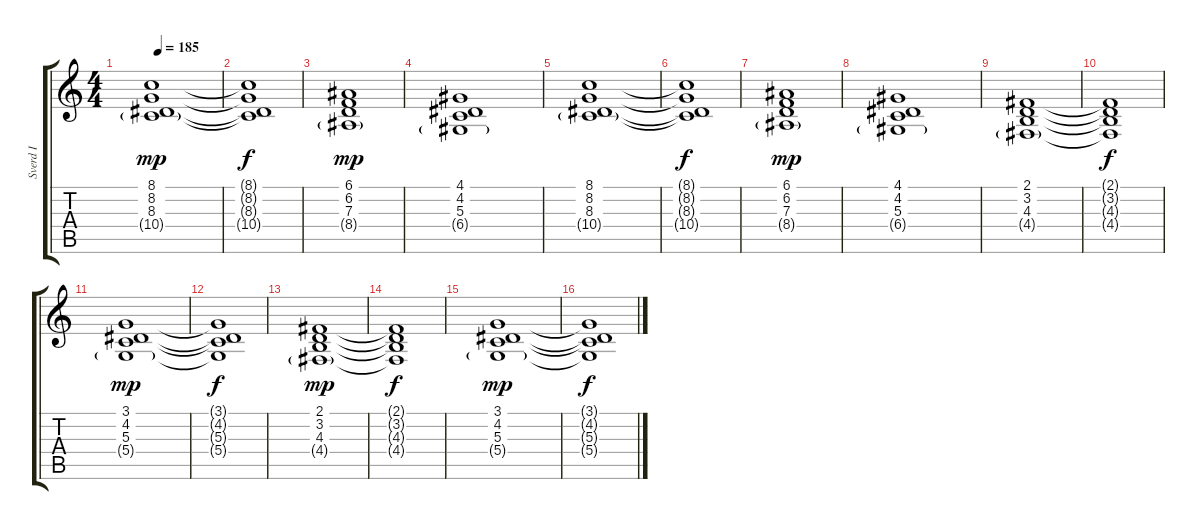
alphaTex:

\track ("Sverd I" "Sverd I") {instrument stringensemble1}
\staff {score tabs}
\tuning (E4 B3 G3 D3 A2 E2) {hide}
\ts (4 4)
\tempo 185
\clef g2
\ks c
(8.1 8.2 8.3 10.4{g}).1{dy mp} |
(8.1{t} 8.2{t} 8.3{t} 10.4{t}).1{dy f} |
(6.1 6.2 7.3 8.4{g}).1{dy mp} |
(4.1 4.2 5.3 6.4{g}).1 |
(8.1 8.2 8.3 10.4{g}).1 |
(8.1{t} 8.2{t} 8.3{t} 10.4{t}).1{dy f} |
(6.1 6.2 7.3 8.4{g}).1{dy mp} |
(4.1 4.2 5.3 6.4{g}).1 |
(2.1 3.2 4.3 4.4{g}).1{volume 12} |
(2.1{t} 3.2{t} 4.3{t} 4.4{t}).1{dy f} |
(3.1 4.2 5.3 5.4{g}).1{dy mp} |
(3.1{t} 4.2{t} 5.3{t} 5.4{t}).1{dy f} |
(2.1 3.2 4.3 4.4{g}).1{dy mp} |
(2.1{t} 3.2{t} 4.3{t} 4.4{t}).1{dy f} |
(3.1 4.2 5.3 5.4{g}).1{dy mp} |
(3.1{t} 4.2{t} 5.3{t} 5.4{t}).1{dy f}
